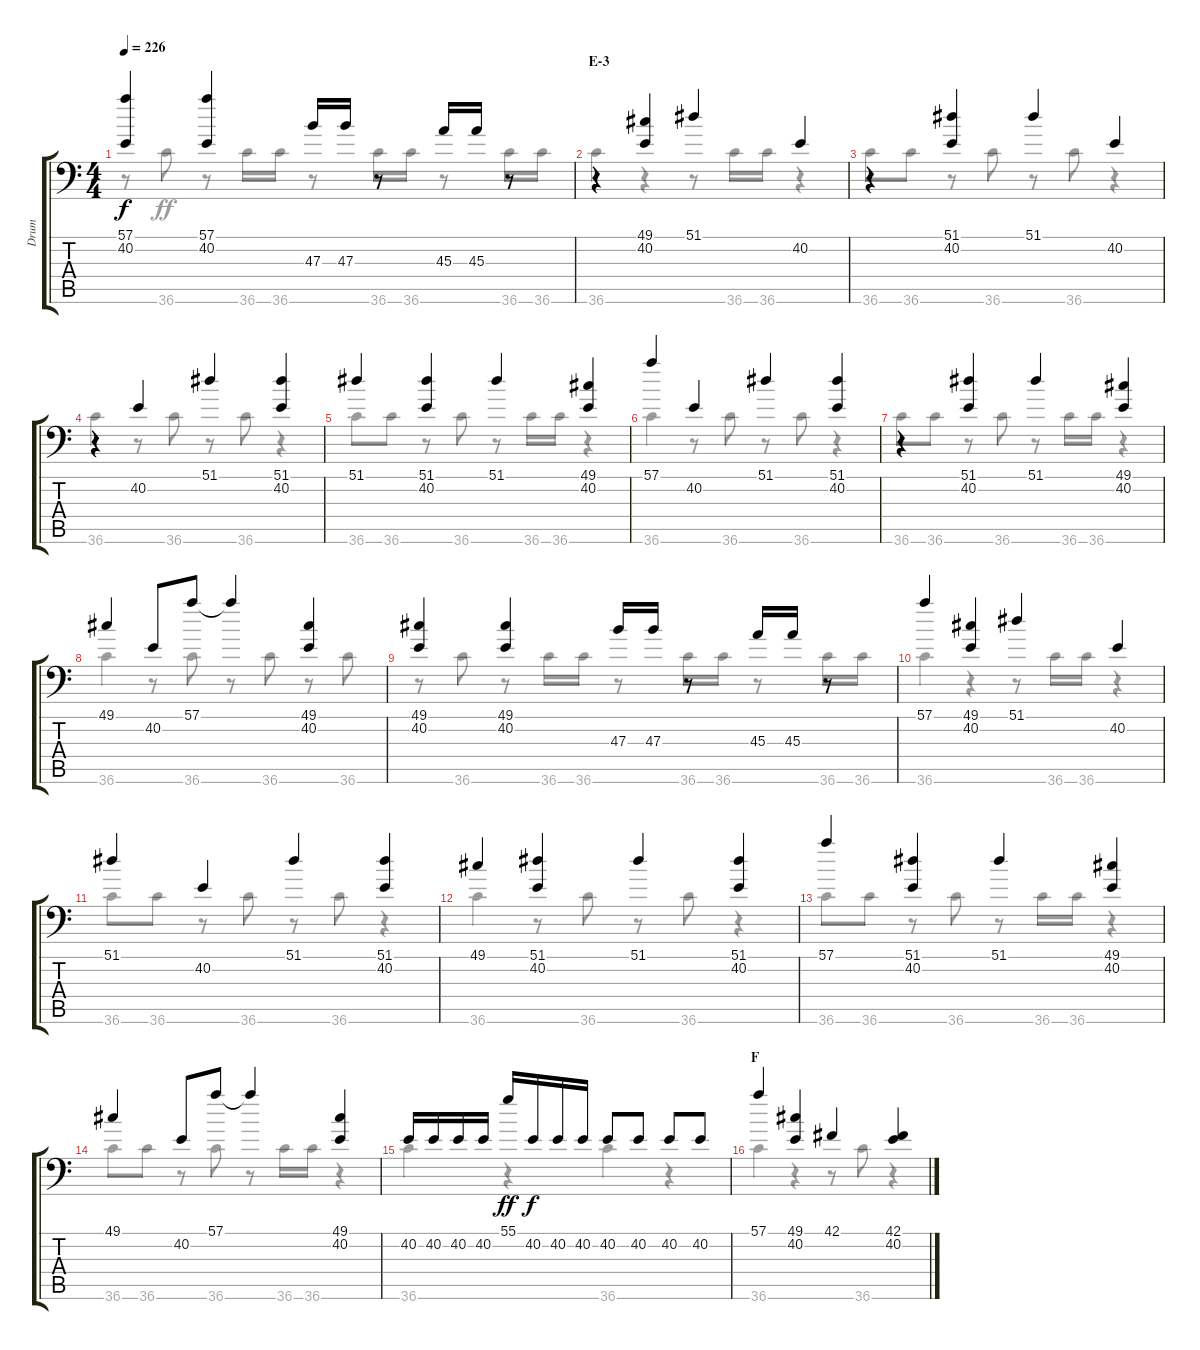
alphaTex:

\track ("Drum" "Drum") {instrument acousticgrandpiano}
\staff {score tabs}
\tuning (C-1 C-1 C-1 C-1 C-1 C-1) {hide}
\voice
\ts (4 4)
\tempo 226
\clef f4
\ks c
(57.1 40.2).4{dy f} (57.1 40.2).4 47.3.16 47.3.16 r.8 45.3.16 45.3.16 r.8 |
\section ("" "E-3")
r.4 (49.1 40.2).4 51.1.4 40.2.4 |
r.4 (51.1 40.2).4 51.1.4 40.2.4 |
r.4 40.2.4 51.1.4 (51.1 40.2).4 |
51.1.4 (51.1 40.2).4 51.1.4 (49.1 40.2).4 |
57.1.4 40.2.4 51.1.4 (51.1 40.2).4 |
r.4 (51.1 40.2).4 51.1.4 (49.1 40.2).4 |
49.1.4 40.2.8 57.1.8 57.1{t}.4 (49.1 40.2).4 |
(49.1 40.2).4 (49.1 40.2).4 47.3.16 47.3.16 r.8 45.3.16 45.3.16 r.8 |
57.1.4 (49.1 40.2).4 51.1.4 40.2.4 |
51.1.4 40.2.4 51.1.4 (51.1 40.2).4 |
49.1.4 (51.1 40.2).4 51.1.4 (51.1 40.2).4 |
57.1.4 (51.1 40.2).4 51.1.4 (49.1 40.2).4 |
49.1.4 40.2.8 57.1.8 57.1{t}.4 (49.1 40.2).4 |
40.2.16 40.2.16 40.2.16 40.2.16 55.1.16{dy ff} 40.2.16{dy f} 40.2.16 40.2.16 40.2.8 40.2.8 40.2.8 40.2.8 |
\section ("" "F")
57.1.4 (49.1 40.2).4 42.1.4 (42.1 40.2).4
\voice
\clef f4
\ottava regular
\simile none
\ks c
r.8{dy ff} 36.6.8 r.8 36.6.16 36.6.16 r.8 36.6.16 36.6.16 r.8 36.6.16 36.6.16 |
36.6.4 r.4 r.8 36.6.16 36.6.16 r.4 |
36.6.8 36.6.8 r.8 36.6.8 r.8 36.6.8 r.4 |
36.6.4 r.8 36.6.8 r.8 36.6.8 r.4 |
36.6.8 36.6.8 r.8 36.6.8 r.8 36.6.16 36.6.16 r.4 |
36.6.4 r.8 36.6.8 r.8 36.6.8 r.4 |
36.6.8 36.6.8 r.8 36.6.8 r.8 36.6.16 36.6.16 r.4 |
36.6.4 r.8 36.6.8 r.8 36.6.8 r.8 36.6.8 |
r.8 36.6.8 r.8 36.6.16 36.6.16 r.8 36.6.16 36.6.16 r.8 36.6.16 36.6.16 |
36.6.4 r.4 r.8 36.6.16 36.6.16 r.4 |
36.6.8 36.6.8 r.8 36.6.8 r.8 36.6.8 r.4 |
36.6.4 r.8 36.6.8 r.8 36.6.8 r.4 |
36.6.8 36.6.8 r.8 36.6.8 r.8 36.6.16 36.6.16 r.4 |
36.6.8 36.6.8 r.8 36.6.8 r.8 36.6.16 36.6.16 r.4 |
36.6.4 r.4 36.6.4 r.4 |
36.6.4 r.4 r.8 36.6.8 r.4
